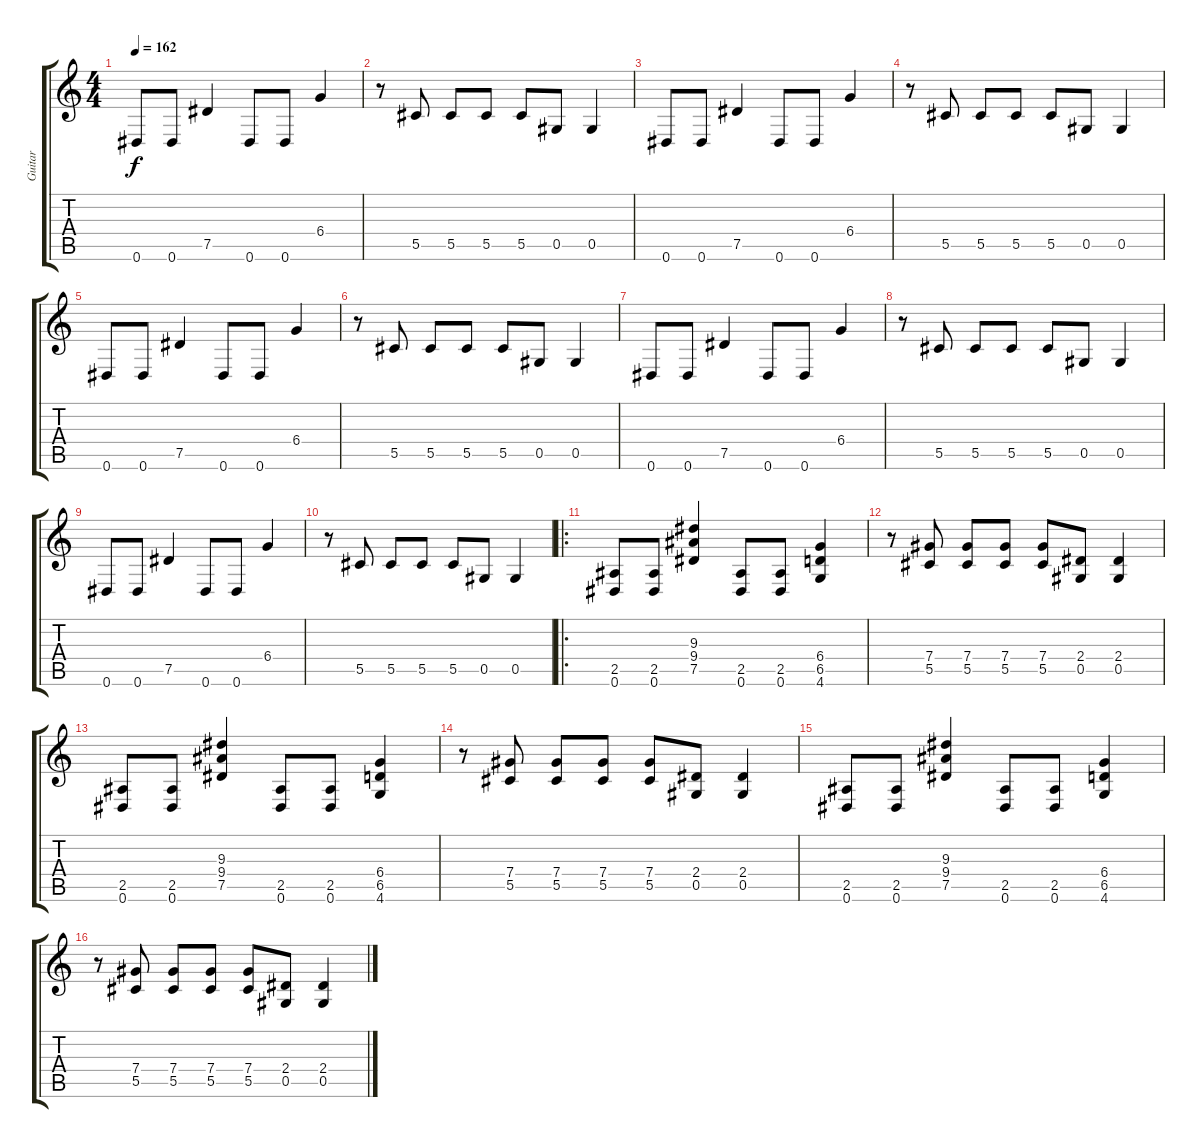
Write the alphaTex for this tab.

\track ("Guitar" "Guitar") {instrument distortionguitar}
\staff {score tabs}
\tuning (Eb4 Bb3 Gb3 Db3 Ab2 Eb2) {hide}
\ts (4 4)
\tempo 162
\clef g2
\ks c
0.6.8{dy f} 0.6.8 7.5.4 0.6.8 0.6.8 6.4.4 |
r.8 5.5.8 5.5.8 5.5.8 5.5.8 0.5.8 0.5.4 |
0.6.8{volume 9 balance 16 instrument distortionguitar} 0.6.8 7.5.4 0.6.8 0.6.8 6.4.4 |
r.8 5.5.8 5.5.8 5.5.8 5.5.8 0.5.8 0.5.4 |
0.6.8 0.6.8 7.5.4 0.6.8 0.6.8 6.4.4 |
r.8 5.5.8 5.5.8 5.5.8 5.5.8 0.5.8 0.5.4 |
0.6.8 0.6.8 7.5.4 0.6.8 0.6.8 6.4.4 |
r.8 5.5.8 5.5.8 5.5.8 5.5.8 0.5.8 0.5.4 |
0.6.8 0.6.8 7.5.4 0.6.8 0.6.8 6.4.4 |
r.8 5.5.8 5.5.8 5.5.8 5.5.8 0.5.8 0.5.4 |
\ro
(2.5 0.6).8{volume 13 balance 16 instrument distortionguitar} (2.5 0.6).8 (9.3 9.4 7.5).4 (2.5 0.6).8 (2.5 0.6).8 (6.4 6.5 4.6).4 |
r.8 (7.4 5.5).8 (7.4 5.5).8 (7.4 5.5).8 (7.4 5.5).8 (2.4 0.5).8 (2.4 0.5).4 |
(2.5 0.6).8 (2.5 0.6).8 (9.3 9.4 7.5).4 (2.5 0.6).8 (2.5 0.6).8 (6.4 6.5 4.6).4 |
r.8 (7.4 5.5).8 (7.4 5.5).8 (7.4 5.5).8 (7.4 5.5).8 (2.4 0.5).8 (2.4 0.5).4 |
(2.5 0.6).8 (2.5 0.6).8 (9.3 9.4 7.5).4 (2.5 0.6).8 (2.5 0.6).8 (6.4 6.5 4.6).4 |
r.8 (7.4 5.5).8 (7.4 5.5).8 (7.4 5.5).8 (7.4 5.5).8 (2.4 0.5).8 (2.4 0.5).4
